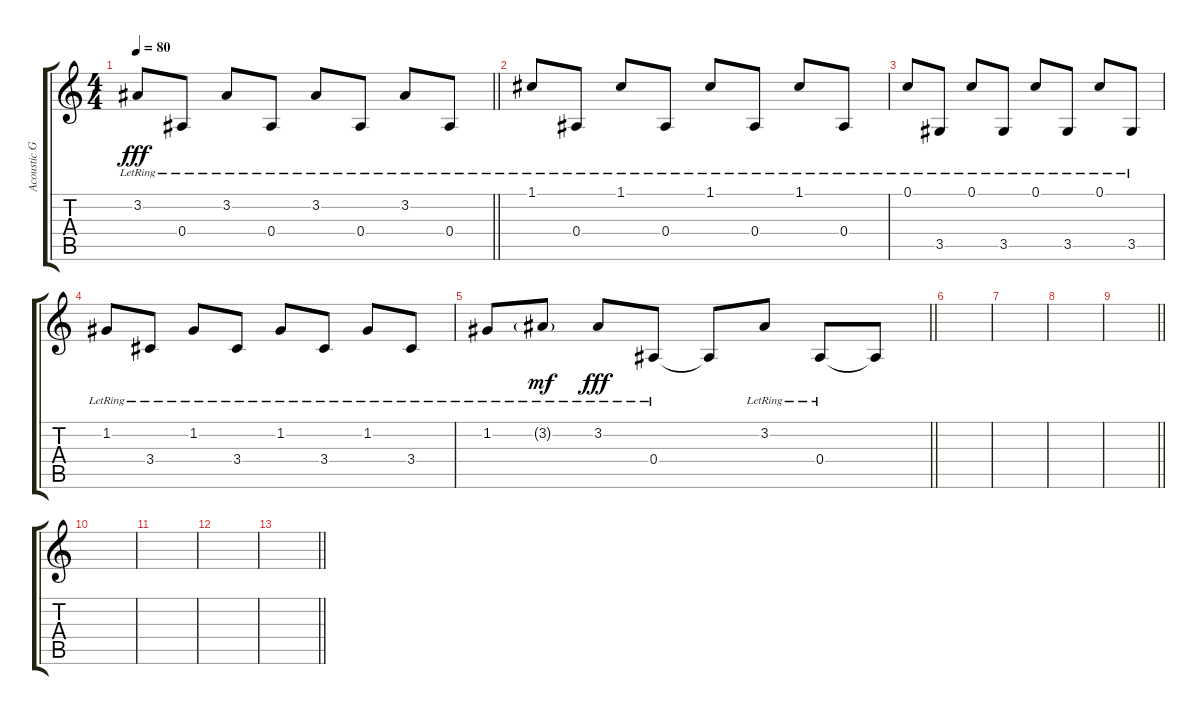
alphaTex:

\track ("Acoustic Guitar" "Acoustic G") {instrument electricguitarclean}
\staff {score tabs}
\tuning (C4 G3 Eb3 Bb2 F2 C2) {hide}
\ts (4 4)
\tempo 80
\clef g2
\barLineRight lightlight
\ks c
3.2{lr}.8{dy fff} 0.4{lr}.8 3.2{lr}.8 0.4{lr}.8 3.2{lr}.8 0.4{lr}.8 3.2{lr}.8 0.4{lr}.8 |
1.1{lr}.8 0.4{lr}.8 1.1{lr}.8 0.4{lr}.8 1.1{lr}.8 0.4{lr}.8 1.1{lr}.8 0.4{lr}.8 |
0.1{lr}.8 3.5{lr}.8 0.1{lr}.8 3.5{lr}.8 0.1{lr}.8 3.5{lr}.8 0.1{lr}.8 3.5{lr}.8 |
1.2{lr}.8 3.4{lr}.8 1.2{lr}.8 3.4{lr}.8 1.2{lr}.8 3.4{lr}.8 1.2{lr}.8 3.4{lr}.8 |
\barLineRight lightlight
1.2{lr}.8 3.2{g lr}.8{dy mf} 3.2{lr}.8{dy fff} 0.4{lr}.8 0.4{t}.8 3.2{lr}.8 0.4{lr}.8 0.4{t}.8 |
|
|
|
\barLineRight lightlight
|
|
|
|
\barLineRight lightlight
